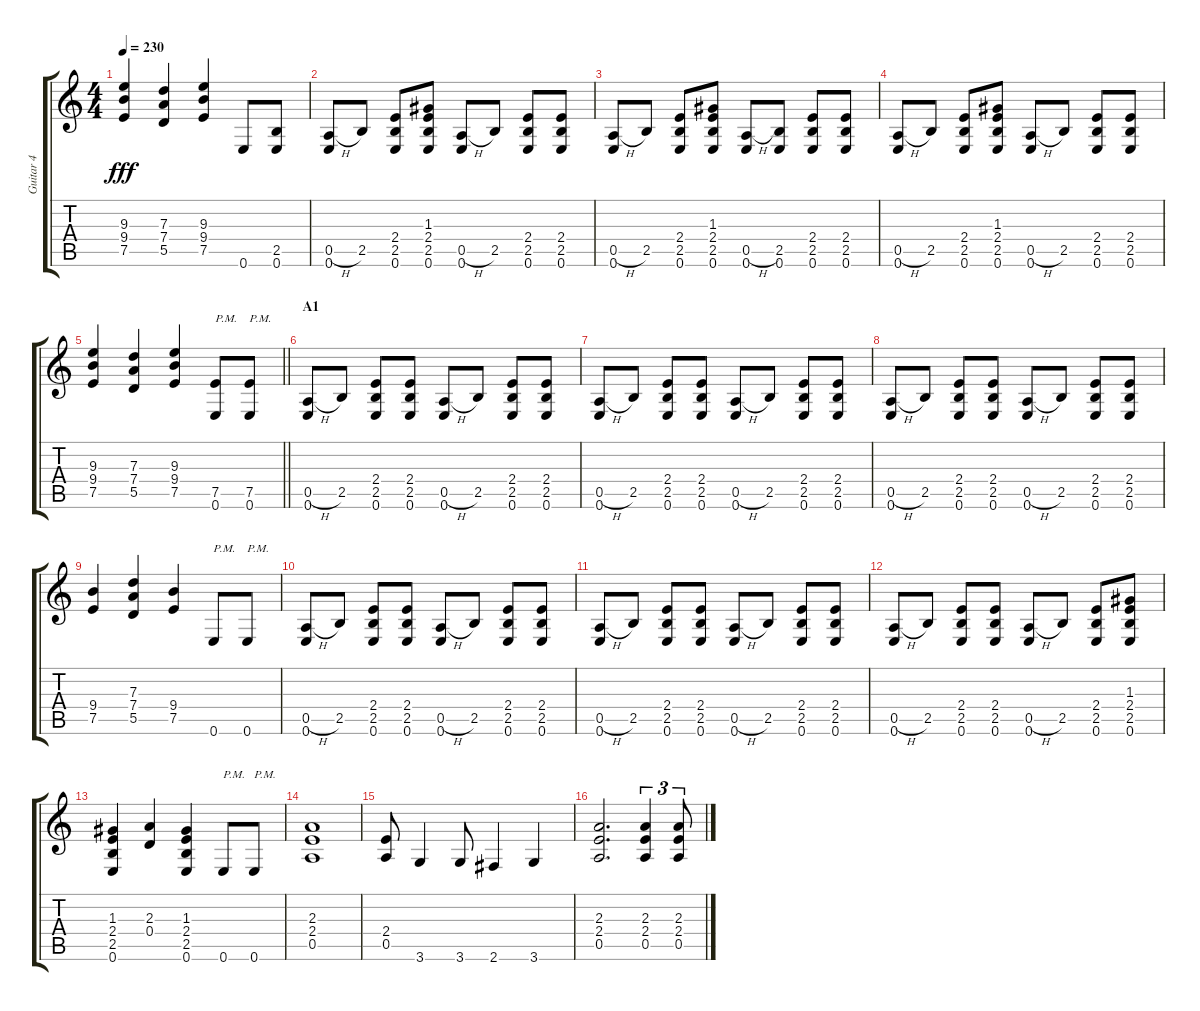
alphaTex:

\track ("Guitar 4" "Guitar 4") {instrument distortionguitar}
\staff {score tabs}
\tuning (E4 B3 G3 D3 A2 E2) {hide}
\ts (4 4)
\tempo 230
\clef g2
\ks c
(9.3 9.4 7.5).4{dy fff instrument distortionguitar} (7.3 7.4 5.5).4 (9.3 9.4 7.5).4 0.6.8 (2.5 0.6).8 |
(0.5{h} 0.6).8 2.5.8 (2.4 2.5 0.6).8 (1.3 2.4 2.5 0.6).8 (0.5{h} 0.6).8 2.5.8 (2.4 2.5 0.6).8 (2.4 2.5 0.6).8 |
(0.5{h} 0.6).8 2.5.8 (2.4 2.5 0.6).8 (1.3 2.4 2.5 0.6).8 (0.5{h} 0.6).8 (2.5 0.6).8 (2.4 2.5 0.6).8 (2.4 2.5 0.6).8 |
(0.5{h} 0.6).8 2.5.8 (2.4 2.5 0.6).8 (1.3 2.4 2.5 0.6).8 (0.5{h} 0.6).8 2.5.8 (2.4 2.5 0.6).8 (2.4 2.5 0.6).8 |
\barLineRight lightlight
(9.3 9.4 7.5).4 (7.3 7.4 5.5).4 (9.3 9.4 7.5).4 (7.5 0.6).8{txt "P.M."} (7.5 0.6).8{txt "P.M."} |
\section ("" "A1")
(0.5{h} 0.6).8 2.5.8 (2.4 2.5 0.6).8 (2.4 2.5 0.6).8 (0.5{h} 0.6).8 2.5.8 (2.4 2.5 0.6).8 (2.4 2.5 0.6).8 |
(0.5{h} 0.6).8 2.5.8 (2.4 2.5 0.6).8 (2.4 2.5 0.6).8 (0.5{h} 0.6).8 2.5.8 (2.4 2.5 0.6).8 (2.4 2.5 0.6).8 |
(0.5{h} 0.6).8 2.5.8 (2.4 2.5 0.6).8 (2.4 2.5 0.6).8 (0.5{h} 0.6).8 2.5.8 (2.4 2.5 0.6).8 (2.4 2.5 0.6).8 |
(9.4 7.5).4 (7.3 7.4 5.5).4 (9.4 7.5).4 0.6.8{txt "P.M."} 0.6.8{txt "P.M."} |
(0.5{h} 0.6).8 2.5.8 (2.4 2.5 0.6).8 (2.4 2.5 0.6).8 (0.5{h} 0.6).8 2.5.8 (2.4 2.5 0.6).8 (2.4 2.5 0.6).8 |
(0.5{h} 0.6).8 2.5.8 (2.4 2.5 0.6).8 (2.4 2.5 0.6).8 (0.5{h} 0.6).8 2.5.8 (2.4 2.5 0.6).8 (2.4 2.5 0.6).8 |
(0.5{h} 0.6).8 2.5.8 (2.4 2.5 0.6).8 (2.4 2.5 0.6).8 (0.5{h} 0.6).8 2.5.8 (2.4 2.5 0.6).8 (1.3 2.4 2.5 0.6).8 |
(1.3 2.4 2.5 0.6).4 (2.3 0.4).4 (1.3 2.4 2.5 0.6).4 0.6.8{txt "P.M."} 0.6.8{txt "P.M."} |
(2.3 2.4 0.5).1 |
(2.4 0.5).8 3.6.4 3.6.8 2.6.4 3.6.4 |
(2.3 2.4 0.5).2{d} (2.3 2.4 0.5).4{tu (3 2)} (2.3 2.4 0.5).8{tu (3 2)}
